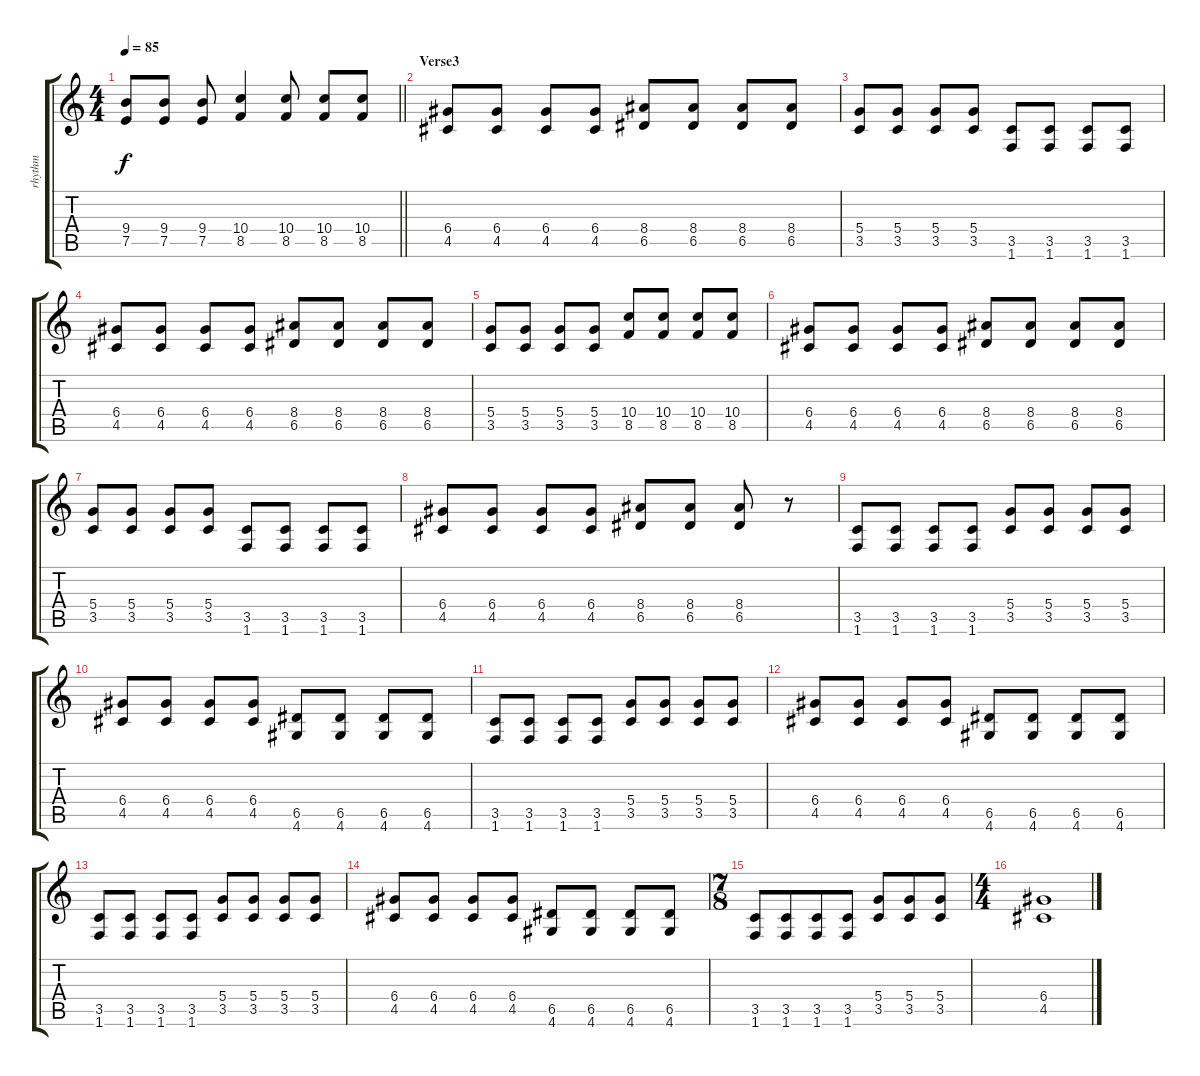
\track ("rhythm" "rhythm") {instrument overdrivenguitar}
\staff {score tabs}
\tuning (E4 B3 G3 D3 A2 E2) {hide}
\ts (4 4)
\tempo 85
\clef g2
\barLineRight lightlight
\ks c
(9.4 7.5).8{dy f} (9.4 7.5).8 (9.4 7.5).8 (10.4 8.5).4 (10.4 8.5).8 (10.4 8.5).8 (10.4 8.5).8 |
\section ("" "Verse3")
(6.4 4.5).8 (6.4 4.5).8 (6.4 4.5).8 (6.4 4.5).8 (8.4 6.5).8 (8.4 6.5).8 (8.4 6.5).8 (8.4 6.5).8 |
(5.4 3.5).8 (5.4 3.5).8 (5.4 3.5).8 (5.4 3.5).8 (3.5 1.6).8 (3.5 1.6).8 (3.5 1.6).8 (3.5 1.6).8 |
(6.4 4.5).8 (6.4 4.5).8 (6.4 4.5).8 (6.4 4.5).8 (8.4 6.5).8 (8.4 6.5).8 (8.4 6.5).8 (8.4 6.5).8 |
(5.4 3.5).8 (5.4 3.5).8 (5.4 3.5).8 (5.4 3.5).8 (10.4 8.5).8 (10.4 8.5).8 (10.4 8.5).8 (10.4 8.5).8 |
(6.4 4.5).8 (6.4 4.5).8 (6.4 4.5).8 (6.4 4.5).8 (8.4 6.5).8 (8.4 6.5).8 (8.4 6.5).8 (8.4 6.5).8 |
(5.4 3.5).8 (5.4 3.5).8 (5.4 3.5).8 (5.4 3.5).8 (3.5 1.6).8 (3.5 1.6).8 (3.5 1.6).8 (3.5 1.6).8 |
(6.4 4.5).8 (6.4 4.5).8 (6.4 4.5).8 (6.4 4.5).8 (8.4 6.5).8 (8.4 6.5).8 (8.4 6.5).8 r.8 |
(3.5 1.6).8 (3.5 1.6).8 (3.5 1.6).8 (3.5 1.6).8 (5.4 3.5).8 (5.4 3.5).8 (5.4 3.5).8 (5.4 3.5).8 |
(6.4 4.5).8 (6.4 4.5).8 (6.4 4.5).8 (6.4 4.5).8 (6.5 4.6).8 (6.5 4.6).8 (6.5 4.6).8 (6.5 4.6).8 |
(3.5 1.6).8 (3.5 1.6).8 (3.5 1.6).8 (3.5 1.6).8 (5.4 3.5).8 (5.4 3.5).8 (5.4 3.5).8 (5.4 3.5).8 |
(6.4 4.5).8 (6.4 4.5).8 (6.4 4.5).8 (6.4 4.5).8 (6.5 4.6).8 (6.5 4.6).8 (6.5 4.6).8 (6.5 4.6).8 |
(3.5 1.6).8 (3.5 1.6).8 (3.5 1.6).8 (3.5 1.6).8 (5.4 3.5).8 (5.4 3.5).8 (5.4 3.5).8 (5.4 3.5).8 |
(6.4 4.5).8 (6.4 4.5).8 (6.4 4.5).8 (6.4 4.5).8 (6.5 4.6).8 (6.5 4.6).8 (6.5 4.6).8 (6.5 4.6).8 |
\ts (7 8)
(3.5 1.6).8 (3.5 1.6).8 (3.5 1.6).8 (3.5 1.6).8 (5.4 3.5).8 (5.4 3.5).8 (5.4 3.5).8 |
\ts (4 4)
(6.4 4.5).1
